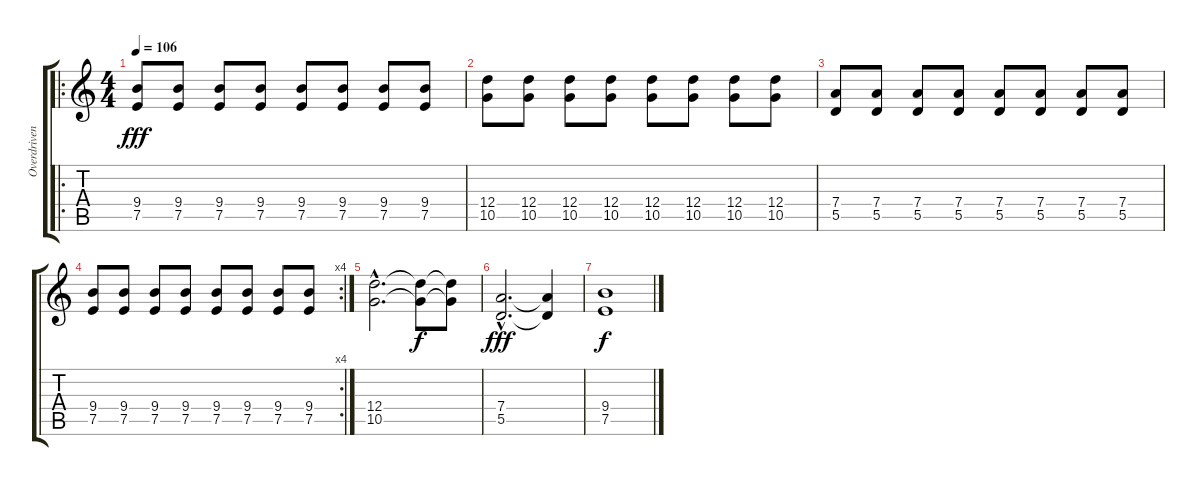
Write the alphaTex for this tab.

\track ("Overdriven Guitar" "Overdriven") {instrument distortionguitar}
\staff {score tabs}
\tuning (E4 B3 G3 D3 A2 D2) {hide}
\ro
\ts (4 4)
\tempo 106
\clef g2
\ks c
(9.4 7.5).8{dy fff} (9.4 7.5).8 (9.4 7.5).8 (9.4 7.5).8 (9.4 7.5).8 (9.4 7.5).8 (9.4 7.5).8 (9.4 7.5).8 |
(12.4 10.5).8 (12.4 10.5).8 (12.4 10.5).8 (12.4 10.5).8 (12.4 10.5).8 (12.4 10.5).8 (12.4 10.5).8 (12.4 10.5).8 |
(7.4 5.5).8 (7.4 5.5).8 (7.4 5.5).8 (7.4 5.5).8 (7.4 5.5).8 (7.4 5.5).8 (7.4 5.5).8 (7.4 5.5).8 |
\rc 4
(9.4 7.5).8 (9.4 7.5).8 (9.4 7.5).8 (9.4 7.5).8 (9.4 7.5).8 (9.4 7.5).8 (9.4 7.5).8 (9.4 7.5).8 |
(12.4{hac} 10.5{hac}).2{d} (12.4{t} 10.5{t}).8{dy f} (12.4{t} 10.5{t}).8 |
(7.4{hac} 5.5{hac}).2{d dy fff} (7.4{t} 5.5{t}).4 |
(9.4 7.5).1{dy f}
